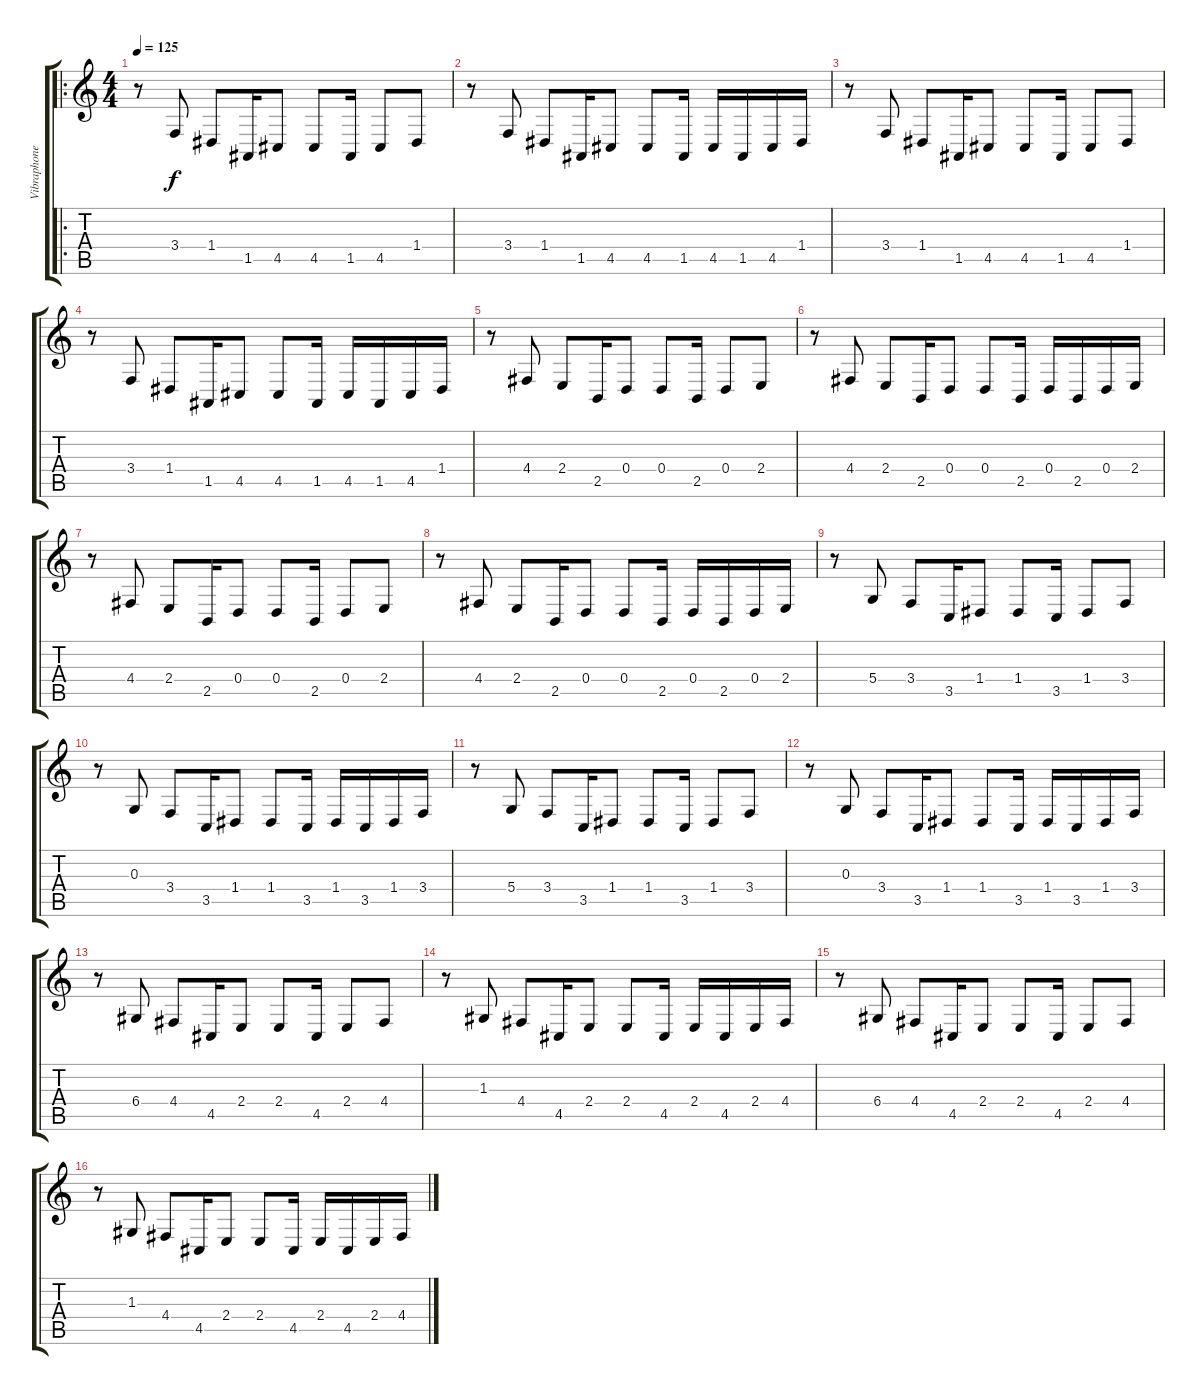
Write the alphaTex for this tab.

\track ("Vibraphone" "Vibraphone") {instrument vibraphone}
\staff {score tabs}
\tuning (E4 B3 G3 D3 A2 E2) {hide}
\ro
\ts (4 4)
\tempo 125
\clef g2
\ks c
r.8{txt "" dy f instrument vibraphone} 3.4.8 1.4.8 1.5.16 4.5.8 4.5.8 1.5.16 4.5.8 1.4.8 |
r.8 3.4.8 1.4.8 1.5.16 4.5.8 4.5.8 1.5.16 4.5.16 1.5.16 4.5.16 1.4.16 |
r.8 3.4.8 1.4.8 1.5.16 4.5.8 4.5.8 1.5.16 4.5.8 1.4.8 |
r.8 3.4.8 1.4.8 1.5.16 4.5.8 4.5.8 1.5.16 4.5.16 1.5.16 4.5.16 1.4.16 |
r.8 4.4.8 2.4.8 2.5.16 0.4.8 0.4.8 2.5.16 0.4.8 2.4.8 |
r.8 4.4.8 2.4.8 2.5.16 0.4.8 0.4.8 2.5.16 0.4.16 2.5.16 0.4.16 2.4.16 |
r.8 4.4.8 2.4.8 2.5.16 0.4.8 0.4.8 2.5.16 0.4.8 2.4.8 |
r.8 4.4.8 2.4.8 2.5.16 0.4.8 0.4.8 2.5.16 0.4.16 2.5.16 0.4.16 2.4.16 |
r.8 5.4.8 3.4.8 3.5.16 1.4.8 1.4.8 3.5.16 1.4.8 3.4.8 |
r.8 0.3.8 3.4.8 3.5.16 1.4.8 1.4.8 3.5.16 1.4.16 3.5.16 1.4.16 3.4.16 |
r.8 5.4.8 3.4.8 3.5.16 1.4.8 1.4.8 3.5.16 1.4.8 3.4.8 |
r.8 0.3.8 3.4.8 3.5.16 1.4.8 1.4.8 3.5.16 1.4.16 3.5.16 1.4.16 3.4.16 |
r.8 6.4.8 4.4.8 4.5.16 2.4.8 2.4.8 4.5.16 2.4.8 4.4.8 |
r.8 1.3.8 4.4.8 4.5.16 2.4.8 2.4.8 4.5.16 2.4.16 4.5.16 2.4.16 4.4.16 |
r.8 6.4.8 4.4.8 4.5.16 2.4.8 2.4.8 4.5.16 2.4.8 4.4.8 |
r.8 1.3.8 4.4.8 4.5.16 2.4.8 2.4.8 4.5.16 2.4.16 4.5.16 2.4.16 4.4.16
